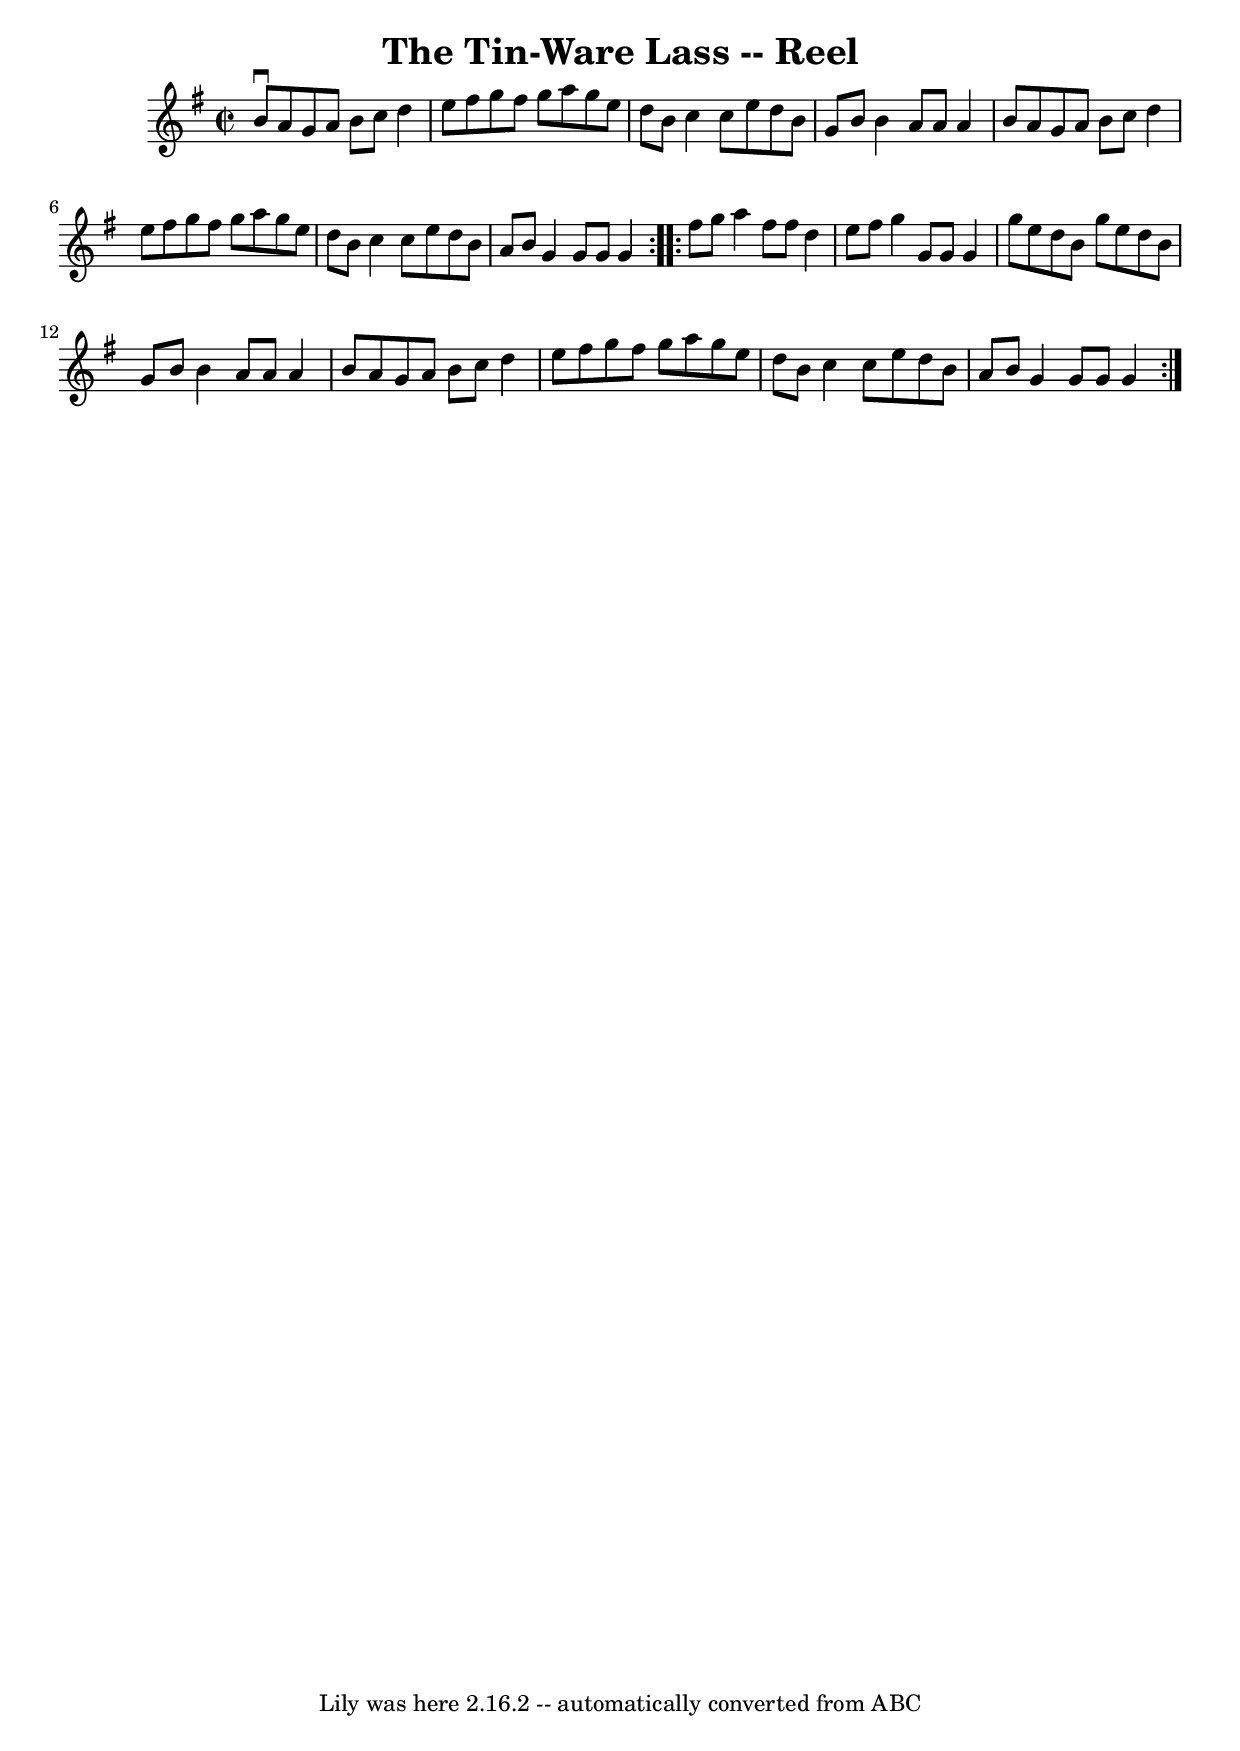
\version "2.16.2"
\include "Mammoth.ily"
\header {
  %% book = "Ryan's Mammoth Collection"
 crossRefNumber = "1"
 footnotes = ""
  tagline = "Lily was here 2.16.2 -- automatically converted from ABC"
  title = "The Tin-Ware Lass -- Reel"

}
voicedefault =  {



  \repeat volta 2 {

    \override Staff.TimeSignature #'style = #'C
    \time 2/2 
    \key g \major b'8^\downbow a'8   |
 g'8 a'8 b'8 c''8 d''4 e''8 fs''8     |
 g''8 fs''8 g''8 a''8 g''8 e''8 d''8 b'8     |
 c''4 c''8 e''8 d''8 b'8 g'8 b'8     |
 b'4 a'8 a'8 a'4 b'8 a'8    |
 g'8 a'8 b'8 c''8 d''4 e''8 fs''8     |
 g''8 fs''8 g''8 a''8 g''8 e''8 d''8 b'8     |
 c''4 c''8 e''8 d''8 b'8 a'8 b'8     |
 g'4 g'8 g'8    
 g'4    
  } 
  \repeat volta 2 { fs''8 g''8   |
 a''4 fs''8 fs''8 d''4 e''8 fs''8     |
 g''4 g'8 g'8 g'4 g''8 e''8     |
 d''8 b'8 g''8 e''8 d''8 b'8 g'8 b'8     |
 b'4 a'8 a'8 a'4 b'8 a'8    |
 g'8 a'8 b'8 c''8 d''4 e''8 fs''8     |
 g''8 fs''8 g''8 a''8 g''8 e''8 d''8 b'8     |
 c''4 c''8 e''8 d''8 b'8 a'8 b'8     |
 g'4 g'8 g'8 g'4    
  }   

}

\score{
  <<

    \context Staff="default"
    {
      \voicedefault 
      
    }

  >>
  \layout {
    
  }
  \midi {
  }

}
